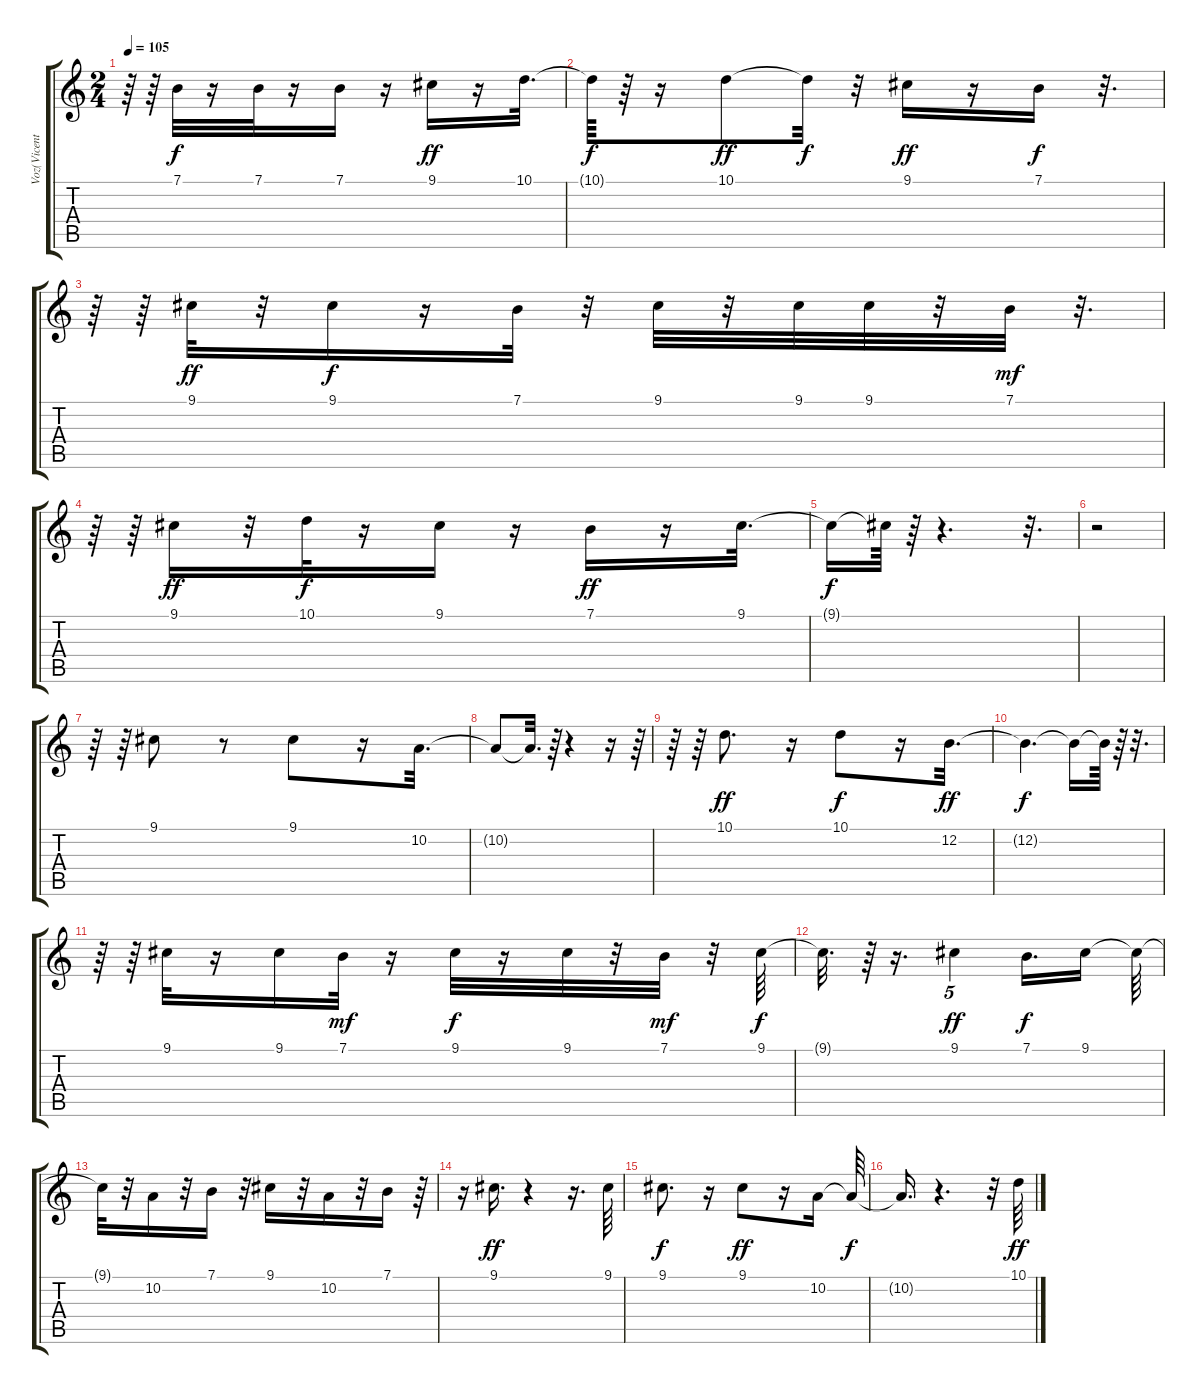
\track ("Voz(Vicentico)" "Voz(Vicent") {instrument altosax}
\staff {score tabs}
\tuning (E4 B3 G3 D3 A2 E2) {hide}
\ts (2 4)
\tempo 105
\clef g2
\ks c
r.64{dy f} r.64 7.1.32 r.16 7.1.32 r.16 7.1.16 r.16 9.1.16{dy ff} r.16 10.1.32{d} |
10.1{t}.64{dy f} r.64 r.16 10.1.8{dy ff} 10.1{t}.32{dy f} r.32 9.1.16{dy ff} r.16 7.1.16{dy f} r.32{d} |
r.64 r.64 9.1.32{dy ff} r.32 9.1.16{dy f} r.16 7.1.32 r.32 9.1.32 r.32 9.1.32 9.1.32 r.32 7.1.32{dy mf} r.32{d} |
r.64 r.64 9.1.16{dy ff} r.32 10.1.32{dy f} r.16 9.1.16 r.16 7.1.16{dy ff} r.16 9.1.32{d} |
9.1{t}.16{dy f} 9.1{t}.64 r.64 r.4{d} r.32{d} |
r.2 |
r.64 r.64 9.1.8 r.8 9.1.8 r.16 10.2.32{d} |
10.2{t}.8 10.2{t}.32{d} r.64 r.4 r.16 r.64 |
r.64 r.64 10.1.8{d dy ff} r.16 10.1.8{dy f} r.16 12.2.32{d dy ff} |
12.2{t}.4{d dy f} 12.2{t}.16 12.2{t}.64 r.64 r.32{d} |
r.64 r.64 9.1.32 r.16 9.1.16 7.1.32{dy mf} r.16 9.1.32{dy f} r.16 9.1.32 r.32 7.1.32{dy mf} r.32 9.1.64{dy f} |
9.1{t}.32{d} r.64 r.16{d} 9.1.4{tu (5 4) dy ff} 7.1.16{d dy f} 9.1.16 9.1{t}.64 |
9.1{t}.32 r.32 10.2.16 r.32 7.1.16 r.32 9.1.16 r.32 10.2.16 r.32 7.1.16 r.64 |
r.16 9.1.16{d dy ff} r.4 r.16{d} 9.1.64 |
9.1.8{d dy f} r.16 9.1.8{dy ff} r.16 10.2.16 10.2{t}.64{dy f} |
10.2{t}.16{d} r.4{d} r.32 10.1.64{dy ff}
